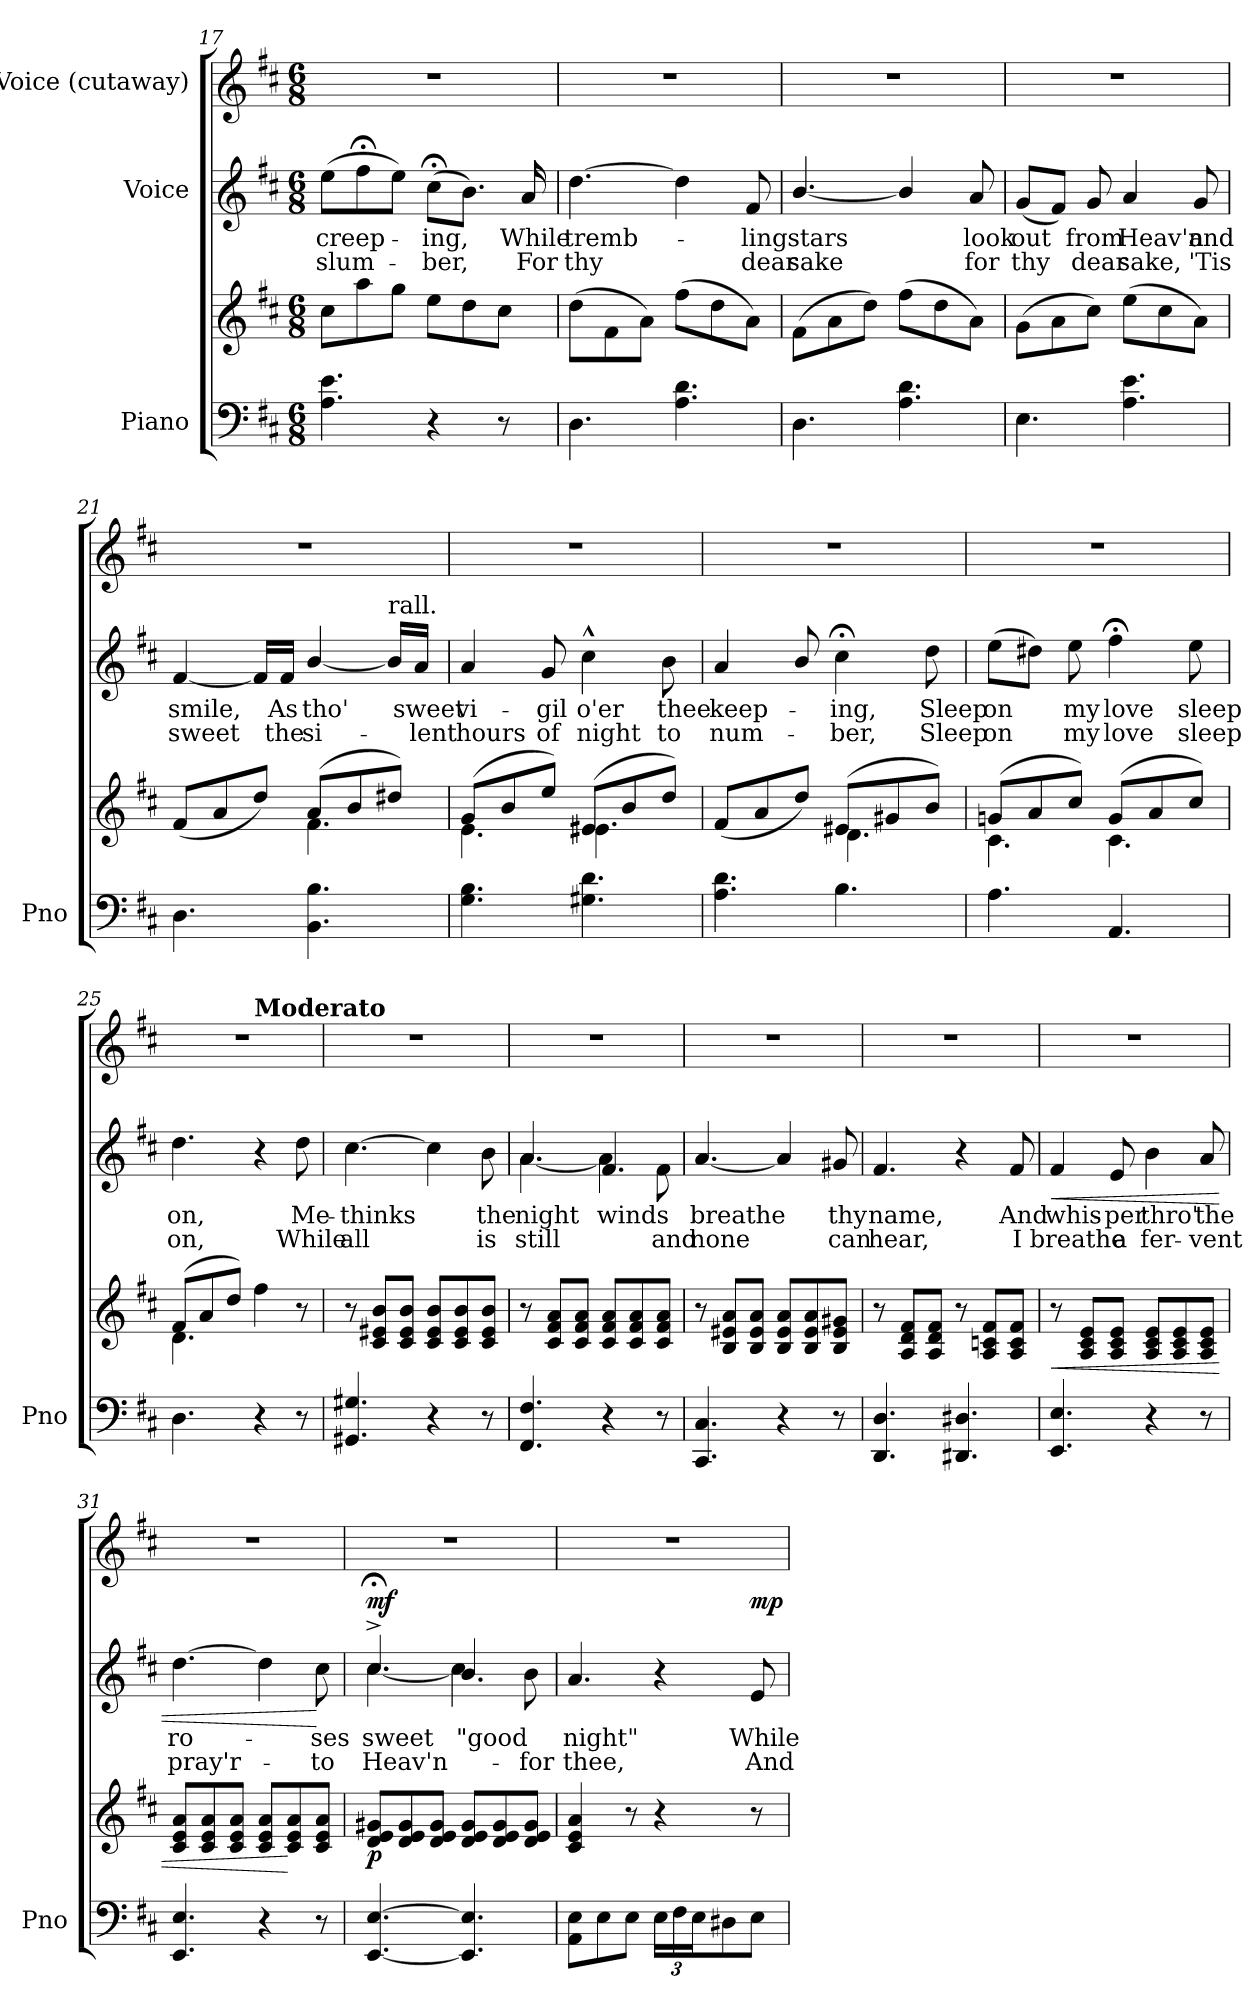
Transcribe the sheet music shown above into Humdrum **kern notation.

**kern	**kern	**dynam	**kern	**text	**text	**dynam	**kern
*part3	*part3	*part3	*part2	*part2	*part2	*part2	*part1
*staff4	*staff3	*staff3/4	*staff2	*staff2	*staff2	*staff2	*staff1
*I"Piano	*	*	*I"Voice	*	*	*	*I"Voice (cutaway)
*I'Pno	*	*	*	*	*	*	*
*clefF4	*clefG2	*	*clefG2	*	*	*	*clefG2
*k[f#c#]	*k[f#c#]	*	*k[f#c#]	*	*	*	*k[f#c#]
*M6/8	*M6/8	*	*M6/8	*	*	*	*M6/8
=17	=17	=17	=17	=17	=17	=17	=17
!	!	!	!	!LO:LY:b	!LO:LY:b	!	!
4.A\ 4.e\	8cc#\L	.	(>8ee\L	creep-	slum-	.	2.r
.	8aa\	.	8ff#;<\	.	.	.	.
.	8gg\J	.	8ee\J)	.	.	.	.
!	!	!	!	!LO:LY:b	!LO:LY:b	!	!
4r	8ee\L	.	(>8cc#;<\L	ing,	-ber,	.	.
.	8dd\	.	8.b\J)	.	.	.	.
8r	8cc#\J	.	.	.	.	.	.
!	!	!	!	!LO:LY:b	!LO:LY:b	!	!
.	.	.	16a/	While	For	.	.
!!LO:PB:g=z
=18	=18	=18	=18	=18	=18	=18	=18
!	!	!	!	!LO:LY:b	!LO:LY:b	!	!
4.D\	(>8dd\L	.	[4.dd\	tremb-	thy	.	2.r
.	8f#\	.	.	.	.	.	.
.	8a\J)	.	.	.	.	.	.
4.A\ 4.d\	(>8ff#\L	.	4dd\]	.	.	.	.
.	8dd\	.	.	.	.	.	.
!	!	!	!	!LO:LY:b	!LO:LY:b	!	!
.	8a\J)	.	8f#/	-ling	dear	.	.
=19	=19	=19	=19	=19	=19	=19	=19
!	!	!	!	!LO:LY:b	!LO:LY:b	!	!
4.D\	(>8f#\L	.	[4.b/	stars	sake	.	2.r
.	8a\	.	.	.	.	.	.
.	8dd\J)	.	.	.	.	.	.
4.A\ 4.d\	(>8ff#\L	.	4b/]	.	.	.	.
.	8dd\	.	.	.	.	.	.
!	!	!	!	!LO:LY:b	!LO:LY:b	!	!
.	8a\J)	.	8a/	look	for	.	.
=20	=20	=20	=20	=20	=20	=20	=20
!	!	!	!	!LO:LY:b	!LO:LY:b	!	!
4.E\	(>8g\L	.	(<8g/L	out	thy	.	2.r
.	8a\	.	8f#/J)	.	.	.	.
!	!	!	!	!LO:LY:b	!LO:LY:b	!	!
.	8cc#\J)	.	8g/	from	dear	.	.
!	!	!	!	!LO:LY:b	!LO:LY:b	!	!
4.A\ 4.e\	(>8ee\L	.	4a/	Heav'n	sake,	.	.
.	8cc#\	.	.	.	.	.	.
!	!	!	!	!LO:LY:b	!LO:LY:b	!	!
.	8a\J)	.	8g/	and	'Tis	.	.
=21	=21	=21	=21	=21	=21	=21	=21
*	*^	*	*	*	*	*	*
!	!	!	!	!	!LO:LY:b	!LO:LY:b	!	!
*	*	*	*	*	*	*	*	*^
4.D\	(<8f#/L	4.ryy	.	[4f#/	smile,	sweet	.	2.r	4.ryy
.	8a/	.	.	.	.	.	.	.	.
.	8dd/J)	.	.	16f#/LL]	.	.	.	.	.
!	!	!	!	!	!LO:LY:b	!LO:LY:b	!	!	!
.	.	.	.	16f#/JJ	As	the	.	.	.
*	*	*	*	*	*	*	*	*MM110	*
!	!	!	!	!	!LO:LY:b	!LO:LY:b	!	!	!
4.BB\ 4.B\	(>8a/L	4.f#\	.	[4b/	tho'	si-	.	.	4.ryy
.	8b/	.	.	.	.	.	.	.	.
!	!	!	!	!LO:TX:a:t=rall.	!	!	!	!	!
.	8dd#X/J)	.	.	16b/LL]	.	.	.	.	.
!	!	!	!	!	!LO:LY:b	!LO:LY:b	!	!	!
.	.	.	.	16a/JJ	sweet	-lent	.	.	.
!!LO:LB:g=z	!!
=22	=22	=22	=22	=22	=22	=22	=22	=22	=22
*	*	*	*	*	*	*	*	*MM105	*
!	!	!	!	!	!LO:LY:b	!LO:LY:b	!	!	!
4.G\ 4.B\	(<8g/L	4.e\	.	4a/	vi-	hours	.	2.r	4.ryy
.	8b/	.	.	.	.	.	.	.	.
!	!	!	!	!	!LO:LY:b	!LO:LY:b	!	!	!
.	8ee/J)	.	.	8g/	-gil	of	.	.	.
*	*	*	*	*	*	*	*	*MM100	*
!	!	!	!	!	!LO:LY:b	!LO:LY:b	!	!	!
4.G#X\ 4.d\	(<8e#X/L	4.e#\	.	4cc#^^\	o'er	night	.	.	4.ryy
.	8b/	.	.	.	.	.	.	.	.
!	!	!	!	!	!LO:LY:b	!LO:LY:b	!	!	!
.	8dd/J)	.	.	8b\	thee	to	.	.	.
=23	=23	=23	=23	=23	=23	=23	=23	=23	=23
*	*	*	*	*	*	*	*	*MM95	*
!	!	!	!	!	!LO:LY:b	!LO:LY:b	!	!	!
4.A\ 4.d\	(<8f#/L	4.ryy	.	4a/	keep-	num-	.	2.r	4.ryy
.	8a/	.	.	.	.	.	.	.	.
.	8dd/J)	.	.	8b/	.	.	.	.	.
*	*	*	*	*	*	*	*	*MM92	*
!	!	!	!	!	!LO:LY:b	!LO:LY:b	!	!	!
4.B\	(>8e#X/L	4.d\	.	4cc#;<\	-ing,	-ber,	.	.	4.ryy
.	8g#X/	.	.	.	.	.	.	.	.
!	!	!	!	!	!LO:LY:b	!LO:LY:b	!	!	!
.	8b/J)	.	.	8dd\	Sleep	Sleep	.	.	.
=24	=24	=24	=24	=24	=24	=24	=24	=24	=24
*	*	*	*	*	*	*	*	*MM89	*
!	!	!	!	!	!LO:LY:b	!LO:LY:b	!	!	!
4.A\	(<8gn/L	4.c#\	.	(>8ee\L	on	on	.	2.r	4.ryy
.	8a/	.	.	8dd#X\J)	.	.	.	.	.
!	!	!	!	!	!LO:LY:b	!LO:LY:b	!	!	!
.	8cc#/J)	.	.	8ee\	my	my	.	.	.
*	*	*	*	*	*	*	*	*MM86	*
!	!	!	!	!	!LO:LY:b	!LO:LY:b	!	!	!
4.AA/	(<8g/L	4.c#\	.	4ff#;<\	love	love	.	.	4.ryy
.	8a/	.	.	.	.	.	.	.	.
!	!	!	!	!	!LO:LY:b	!LO:LY:b	!	!	!
.	8cc#/J)	.	.	8ee\	sleep	sleep	.	.	.
=25	=25	=25	=25	=25	=25	=25	=25	=25	=25
!	!	!	!	!	!LO:LY:b	!LO:LY:b	!	!	!
4.D\	(>8f#/L	4.d\	.	4.dd\	on,	on,	.	2.r	4.ryy
.	8a/	.	.	.	.	.	.	.	.
.	8dd/J)	.	.	.	.	.	.	.	.
!	!	!	!	!	!	!	!	!	!LO:TX:a:B:t=Moderato
4r	4ff#\	4.ryy	.	4r	.	.	.	.	4.ryy
!	!	!	!	!	!LO:LY:b	!LO:LY:b	!	!	!
8r	8r	.	.	8dd\	Me-	While	.	.	.
*	*v	*v	*	*	*	*	*	*	*
!!LO:LB:g=z
=26	=26	=26	=26	=26	=26	=26	=26	=26
!	!	!	!	!LO:LY:b	!LO:LY:b	!	!	!
*	*	*	*	*	*	*	*v	*v
4.GG#X/ 4.G#X/	8r	.	[4.cc#\	thinks	all	.	2.r
.	8c#/ 8e#X/ 8b/L	.	.	.	.	.	.
.	8c#/ 8e#/ 8b/J	.	.	.	.	.	.
4r	8c#/ 8e#/ 8b/L	.	4cc#\]	.	.	.	.
.	8c#/ 8e#/ 8b/	.	.	.	.	.	.
!	!	!	!	!LO:LY:b	!LO:LY:b	!	!
8r	8c#/ 8e#/ 8b/J	.	8b\	the	is	.	.
=27	=27	=27	=27	=27	=27	=27	=27
!	!	!	!	!LO:LY:b	!LO:LY:b	!	!
*	*	*	*^	*	*	*	*
4.FF#/ 4.F#/	8r	.	4.a/	[4.a\	night	still	.	2.r
.	8c#/ 8f#/ 8a/L	.	.	.	.	.	.	.
.	8c#/ 8f#/ 8a/J	.	.	.	.	.	.	.
!	!	!	!	!	!LO:LY:b	!	!	!
4r	8c#/ 8f#/ 8a/L	.	4.f#/	4a\]	winds	.	.	.
.	8c#/ 8f#/ 8a/	.	.	.	.	.	.	.
!	!	!	!	!	!	!LO:LY:b	!	!
8r	8c#/ 8f#/ 8a/J	.	.	8f#\	.	and	.	.
=28	=28	=28	=28	=28	=28	=28	=28	=28
!	!	!	!	!	!LO:LY:b	!LO:LY:b	!	!
*	*	*	*v	*v	*	*	*	*
4.CC#/ 4.C#/	8r	.	[4.a/	breathe	none	.	2.r
.	8B/ 8e#X/ 8a/L	.	.	.	.	.	.
.	8B/ 8e#/ 8a/J	.	.	.	.	.	.
4r	8B/ 8e#/ 8a/L	.	4a/]	.	.	.	.
.	8B/ 8e#/ 8a/	.	.	.	.	.	.
!	!	!	!	!LO:LY:b	!LO:LY:b	!	!
8r	8B/ 8e#/ 8g#X/J	.	8g#X/	thy	can	.	.
=29	=29	=29	=29	=29	=29	=29	=29
!	!	!	!	!LO:LY:b	!LO:LY:b	!	!
4.DD/ 4.D/	8r	.	4.f#/	name,	hear,	.	2.r
.	8A/ 8d/ 8f#/L	.	.	.	.	.	.
.	8A/ 8d/ 8f#/J	.	.	.	.	.	.
4.DD#X/ 4.D#X/	8r	.	4r	.	.	.	.
.	8A/ 8cn/ 8f#/L	.	.	.	.	.	.
!	!	!	!	!LO:LY:b	!LO:LY:b	!	!
.	8A/ 8c/ 8f#/J	.	8f#/	And	I	.	.
!!LO:LB:g=z
=30	=30	=30	=30	=30	=30	=30	=30
!	!	!LO:HP:b	!	!LO:LY:b	!LO:LY:b	!LO:HP:b	!
4.EE/ 4.E/	8r	<	4f#/	whis-	breathe	<	2.r
.	8A/ 8c#/ 8e/L	.	.	.	.	.	.
!	!	!	!	!LO:LY:b	!LO:LY:b	!	!
.	8A/ 8c#/ 8e/J	.	8e/	-per	a	.	.
!	!	!	!	!LO:LY:b	!LO:LY:b	!	!
4r	8A/ 8c#/ 8e/L	.	4b\	thro'	fer-	.	.
.	8A/ 8c#/ 8e/	.	.	.	.	.	.
!	!	!	!	!LO:LY:b	!LO:LY:b	!	!
8r	8A/ 8c#/ 8e/J	.	8a/	the	-vent	.	.
=31	=31	=31	=31	=31	=31	=31	=31
!	!	!	!	!LO:LY:b	!LO:LY:b	!	!
4.EE/ 4.E/	8c#/ 8e/ 8a/L	.	[4.dd\	ro-	pray'r-	.	2.r
.	8c#/ 8e/ 8a/	.	.	.	.	.	.
.	8c#/ 8e/ 8a/J	.	.	.	.	.	.
4r	8c#/ 8e/ 8a/L	.	4dd\]	.	.	.	.
.	8c#/ 8e/ 8a/	[	.	.	.	.	.
!	!	!	!	!LO:LY:b	!LO:LY:b	!	!
8r	8c#/ 8e/ 8a/J	.	8cc#\	-ses	-to	[	.
=32	=32	=32	=32	=32	=32	=32	=32
!	!	!LO:DY:b	!	!LO:LY:b	!LO:LY:b	!LO:DY:a	!
*	*	*	*^	*	*	*	*
[4.EE/ [4.E/	8d/ 8e/ 8g#X/L	p	4.cc#;<^/	[4.cc#\	sweet	Heav'n-	mf	2.r
.	8d/ 8e/ 8g#/	.	.	.	.	.	.	.
.	8d/ 8e/ 8g#/J	.	.	.	.	.	.	.
!	!	!	!	!	!LO:LY:b	!	!	!
4.EE/] 4.E/]	8d/ 8e/ 8g#/L	.	4.b/	4cc#!\]	"good	.	.	.
.	8d/ 8e/ 8g#/	.	.	.	.	.	.	.
!	!	!	!	!	!	!LO:LY:b	!	!
.	8d/ 8e/ 8g#/J	.	.	8b\	.	for	.	.
=33	=33	=33	=33	=33	=33	=33	=33	=33
!	!	!	!	!	!LO:LY:b	!LO:LY:b	!	!
*	*	*	*v	*v	*	*	*	*
8AA\ 8E\L	4c#/ 4e/ 4a/	.	4.a/	night"	thee,	.	2.r
8E\	.	.	.	.	.	.	.
8E\J	8r	.	.	.	.	.	.
*Xbrackettup	*	*	*	*	*	*	*
24E\LL	4r	.	4r	.	.	.	.
24F#\	.	.	.	.	.	.	.
24E\J	.	.	.	.	.	.	.
8D#X\	.	.	.	.	.	.	.
!	!	!	!	!LO:LY:b	!LO:LY:b	!LO:DY:a	!
8E\J	8r	.	8e/	While	And	mp	.
=	=	=	=	=	=	=	=
*-	*-	*-	*-	*-	*-	*-	*-
